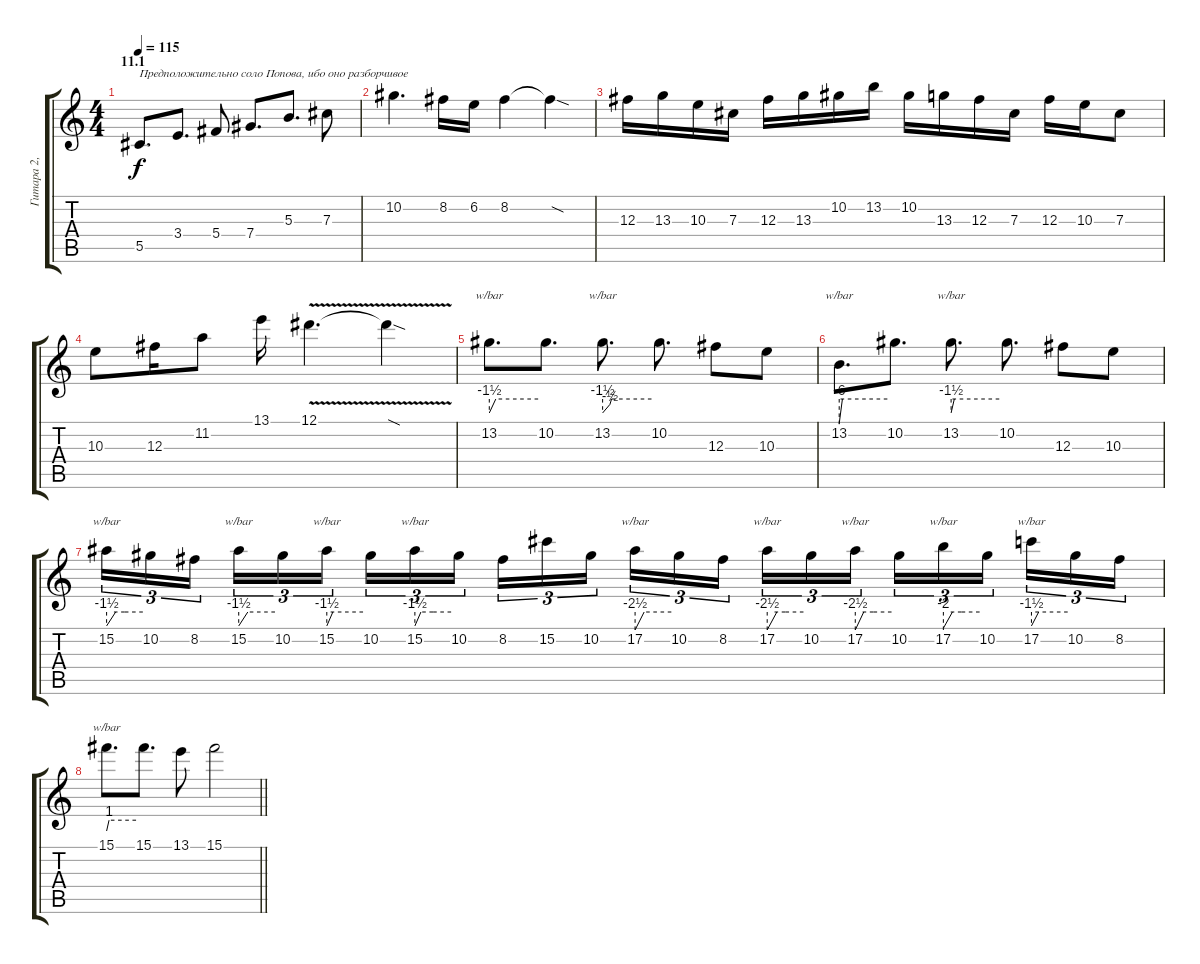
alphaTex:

\track ("Гитара 2, пусть это будет Попов)" "Гитара 2, ") {instrument overdrivenguitar}
\staff {score tabs}
\tuning (Eb4 Bb3 Gb3 Db3 Ab2 Eb2) {hide}
\ts (4 4)
\section ("" "11.1")
\tempo 115
\clef g2
\ks c
5.5.8{d txt "Предположительно соло Попова, ибо оно разборчивое" dy f} 3.4.8{d} 5.4.8 7.4.8{d} 5.3.8{d} 7.3.8 |
10.2.4{d} 8.2.16 6.2.16 8.2.4 8.2{sod t}.4 |
12.3.16 13.3.16 10.3.16 7.3.16 12.3.16 13.3.16 10.2.16 13.2.16 10.2.16 13.3.16 12.3.16 7.3.16 12.3.16 10.3.16 7.3.8 |
10.3.8 12.3.16 11.2.8 13.1.16 12.1{v}.4{d} 12.1{sod t}.4 |
13.2.8{d tbe (custom default 0 -6 8 0 60 0)} 10.2.8{d} 13.2.8{d tbe (custom default 0 -6 9 -2 11 0 60 0)} 10.2.8{d} 12.3.8 10.3.8 |
13.2.8{d tbe (custom default 0 -24 4 0 60 0)} 10.2.8{d} 13.2.8{d tbe (custom default 0 -6 4 0 60 0)} 10.2.8{d} 12.3.8 10.3.8 |
15.2.16{tu (3 2) tbe (custom default 0 -6 15 0 30 0 60 0)} 10.2.16{tu (3 2)} 8.2.16{tu (3 2) beam splitsecondary} 15.2.16{tu (3 2) tbe (custom default 0 -6 15 0 60 0)} 10.2.16{tu (3 2)} 15.2.16{tu (3 2) tbe (custom default 0 -6 10 0 60 0)} 10.2.16{tu (3 2)} 15.2.16{tu (3 2) tbe (custom default 0 -6 10 0 30 0 60 0)} 10.2.16{tu (3 2) beam splitsecondary} 8.2.16{tu (3 2)} 15.2.16{tu (3 2)} 10.2.16{tu (3 2)} 17.2.16{tu (3 2) tbe (custom default 0 -10 15 0 60 0)} 10.2.16{tu (3 2)} 8.2.16{tu (3 2) beam splitsecondary} 17.2.16{tu (3 2) tbe (custom default 0 -10 16 0 30 0 60 0)} 10.2.16{tu (3 2)} 17.2.16{tu (3 2) tbe (custom default 0 -10 14 0 30 0 60 0)} 10.2.16{tu (3 2)} 17.2.16{tu (3 2) tbe (custom default 0 -8 15 0 30 0 60 0)} 10.2.16{tu (3 2) beam splitsecondary} 17.2.16{tu (3 2) tbe (custom default 0 -6 12 0 60 0)} 10.2.16{tu (3 2)} 8.2.16{tu (3 2)} |
\barLineRight lightlight
15.1.8{d tbe (custom default 0 0 5 4 60 4)} 15.1.8{d} 13.1.8 15.1.2
